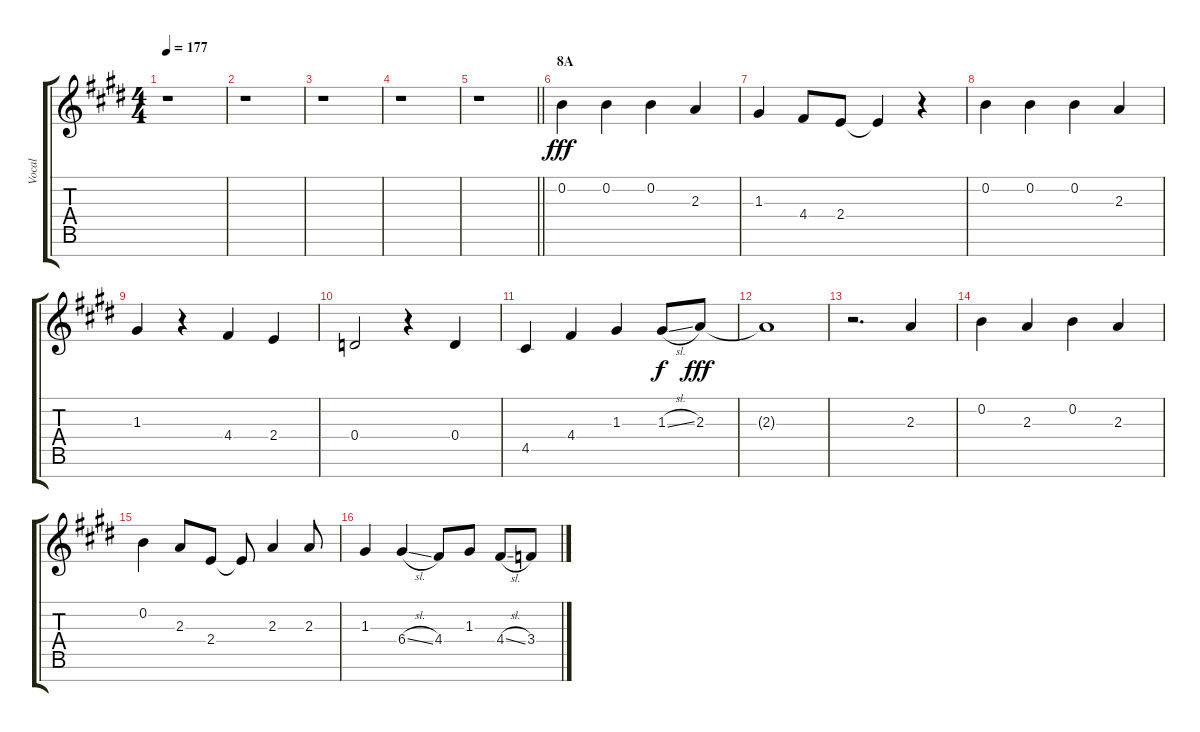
\track ("Vocal" "Vocal") {instrument voiceoohs}
\staff {score tabs}
\tuning (E5 B4 G4 D4 A3 E3 B2) {hide}
\ts (4 4)
\tempo 177
\clef g2
\ks e
r.1{dy f} |
r.1 |
r.1 |
r.1 |
\barLineRight lightlight
r.1 |
\section ("" "8A")
0.2.4{dy fff} 0.2.4 0.2.4 2.3.4 |
1.3.4 4.4.8 2.4.8 2.4{t}.4 r.4 |
0.2.4 0.2.4 0.2.4 2.3.4 |
1.3.4 r.4 4.4.4 2.4.4 |
0.4.2 r.4 0.4.4 |
4.5.4 4.4.4 1.3.4 1.3{sl}.8{dy f} 2.3.8{dy fff} |
2.3{t}.1 |
r.2{d} 2.3.4 |
0.2.4 2.3.4 0.2.4 2.3.4 |
0.2.4 2.3.8 2.4.8 2.4{t}.8 2.3.4 2.3.8 |
1.3.4 6.4{sl}.4 4.4.8 1.3.8 4.4{sl}.8 3.4.8
